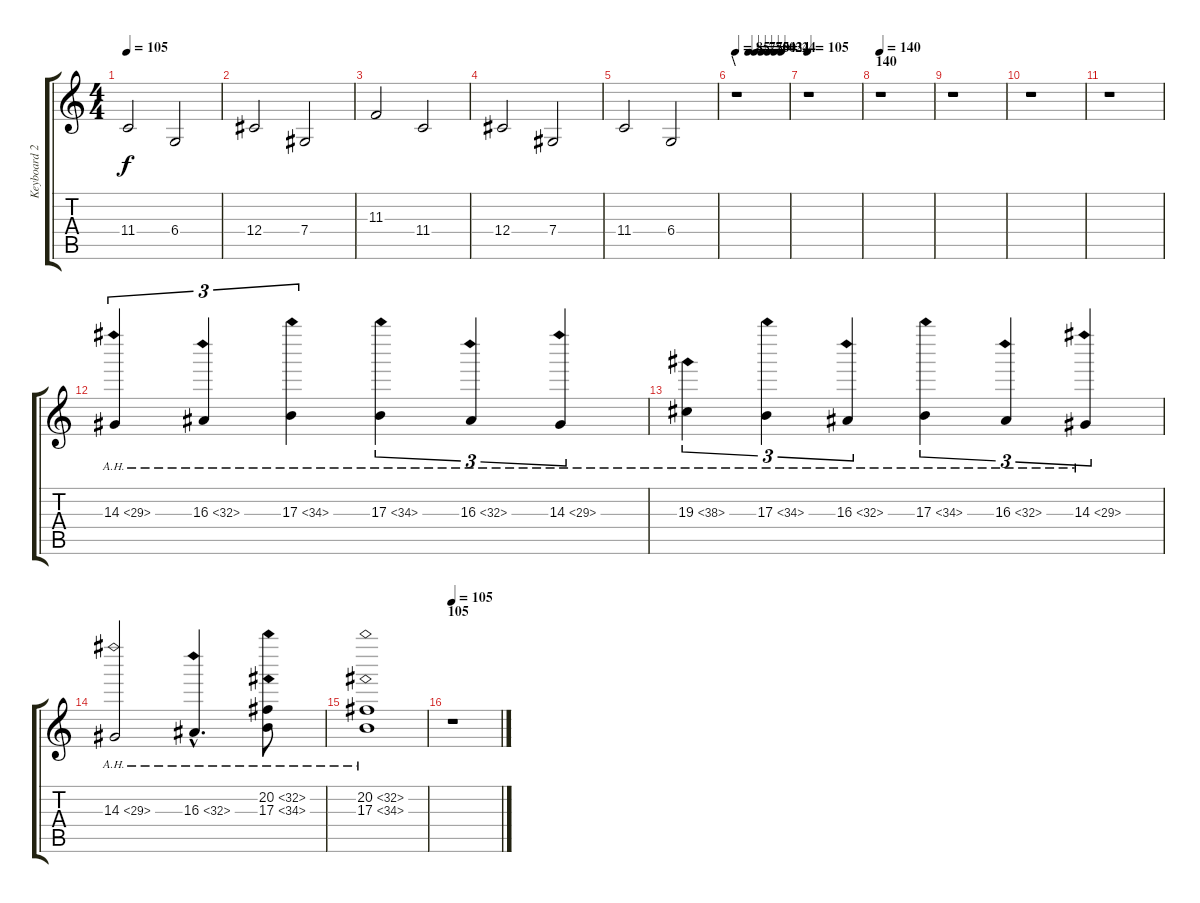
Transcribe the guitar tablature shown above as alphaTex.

\track ("Keyboard 2" "Keyboard 2") {instrument pad1newage}
\staff {score tabs}
\tuning (Eb4 Bb3 Gb3 Db3 Ab2 Eb2) {hide}
\ts (4 4)
\tempo 105
\clef g2
\ks c
11.4.2{dy f} 6.4.2 |
12.4.2 7.4.2 |
11.3.2 11.4.2 |
12.4.2 7.4.2 |
11.4.2 6.4.2 |
\section ("" "\\")
\tempo 85
\tempo (75 0.25)
\tempo (70 0.375)
\tempo (50 0.5)
\tempo (42 0.625)
\tempo (34 0.75)
\tempo (24 0.875)
r.1 |
\tempo 105
r.1 |
\section ("" "140")
\tempo 140
r.1 |
r.1 |
r.1 |
r.1 |
14.3{ah 15}.4{tu (3 2) volume 5 instrument synthstrings2} 16.3{ah 16}.4{tu (3 2)} 17.3{ah 17}.4{tu (3 2)} 17.3{ah 17}.4{tu (3 2)} 16.3{ah 16}.4{tu (3 2)} 14.3{ah 15}.4{tu (3 2)} |
19.3{ah 19}.4{tu (3 2)} 17.3{ah 17}.4{tu (3 2)} 16.3{ah 16}.4{tu (3 2)} 17.3{ah 17}.4{tu (3 2)} 16.3{ah 16}.4{tu (3 2)} 14.3{ah 15}.4{tu (3 2)} |
14.3{ah 15}.2 16.3{ah 16 hac}.4{d} (20.2{ah 12} 17.3{ah 17}).8 |
(20.2{ah 12} 17.3{ah 17}).1 |
\section ("" "105")
\tempo 105
r.1
